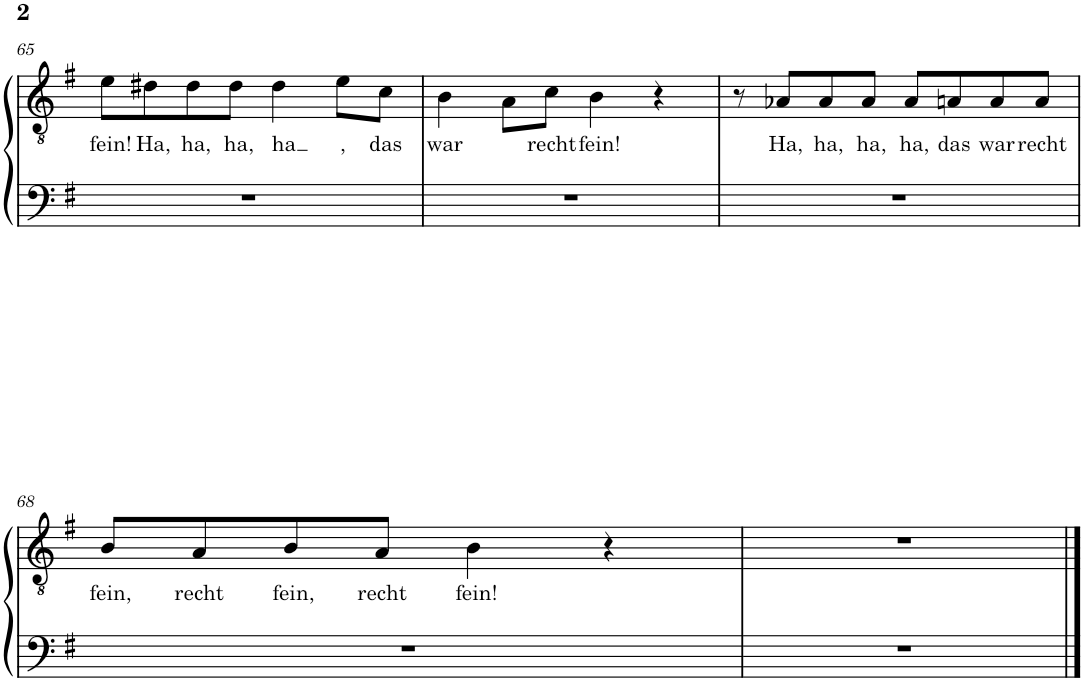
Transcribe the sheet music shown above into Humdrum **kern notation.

**kern	**kern	**text
*part1	*part1	*part1
*staff2	*staff1	*staff1
*I"Piano	*	*
*I'Pno.	*	*
!!LO:PB:g=z
*clefF4	*clefGv2	*
*k[f#]	*k[f#]	*
*M4/4	*M4/4	*
*met(c)	*met(c)	*
=65	=65	=65
!	!	!LO:LY:b
1r	8e\L	fein!
!	!	!LO:LY:b
.	8d#X\	Ha,
!	!	!LO:LY:b
.	8d#\	ha,
!	!	!LO:LY:b
.	8d#\J	ha,
!	!	!LO:LY:b
.	4d#\	ha
!	!	!LO:LY:b
.	8e\L	,
!	!	!LO:LY:b
.	8c\J	das
=66	=66	=66
!	!	!LO:LY:b
1r	4B\	war
.	8A\L	.
!	!	!LO:LY:b
.	8c\J	recht
!	!	!LO:LY:b
.	4B\	fein!
.	4r	.
=67	=67	=67
1r	8r	.
!	!	!LO:LY:b
.	8A-X/L	Ha,
!	!	!LO:LY:b
.	8A-/	ha,
!	!	!LO:LY:b
.	8A-/J	ha,
!	!	!LO:LY:b
.	8A-/L	ha,
!	!	!LO:LY:b
.	8An/	das
!	!	!LO:LY:b
.	8A/	war
!	!	!LO:LY:b
.	8A/J	recht
!!LO:LB:g=z
=68	=68	=68
!	!	!LO:LY:b
1r	8B/L	fein,
!	!	!LO:LY:b
.	8A/	recht
!	!	!LO:LY:b
.	8B/	fein,
!	!	!LO:LY:b
.	8A/J	recht
!	!	!LO:LY:b
.	4B\	fein!
.	4r	.
=69	=69	=69
1r	1r	.
==	==	==
*-	*-	*-
